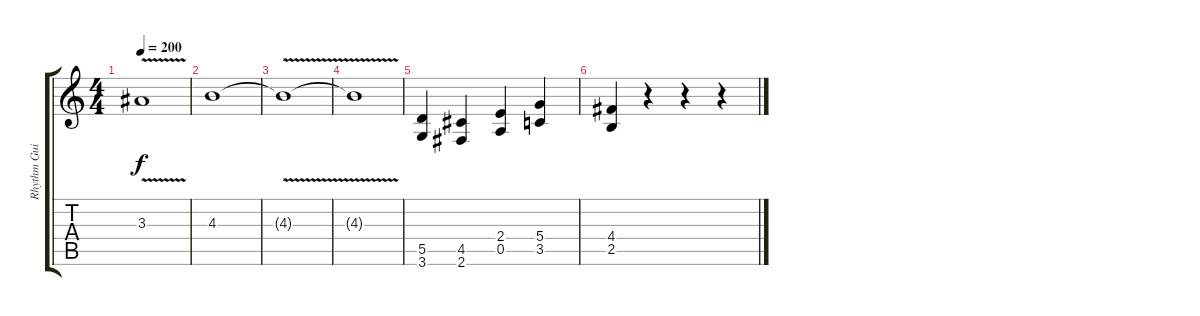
\track ("Rhythm Guitar 1 - John Laux" "Rhythm Gui") {instrument distortionguitar}
\staff {score tabs}
\tuning (E4 B3 G3 D3 A2 E2) {hide}
\ts (4 4)
\tempo 200
\clef g2
\ks c
3.3{v}.1{dy f} |
4.3.1 |
4.3{v t}.1 |
4.3{t}.1 |
(5.5 3.6).4 (4.5 2.6).4 (2.4 0.5).4 (5.4 3.5).4 |
(4.4 2.5).4 r.4 r.4 r.4
